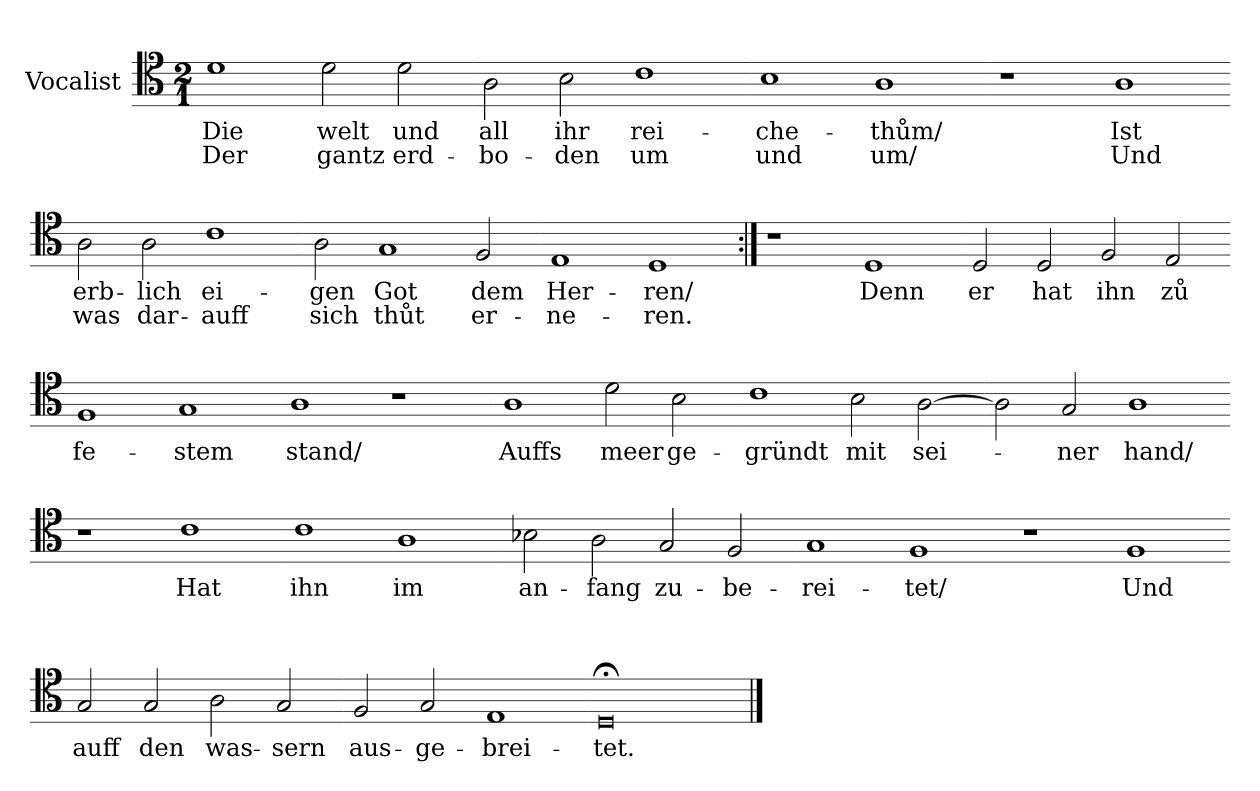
**kern	**text	**text
*part1	*part1	*part1
*staff1	*staff1	*staff1
*I"Vocalist	*	*
*clefC4	*	*
*k[]	*	*
*M2/1	*	*
*MM180	*	*
=	=	=
1d	Die	Der
2d	welt	gantz
2d	und	erd-
=-	=-	=-
2A	all	-bo-
2B	ihr	-den
1c	rei-	um
=-	=-	=-
1B	-che-	und
1A	-thům/	um/
=-	=-	=-
1r	.	.
1A	Ist	Und
=-	=-	=-
2A	erb-	was
2A	-lich	dar-
1c	ei-	-auff
=-	=-	=-
2A	-gen	sich
1G	Got	thůt
2F	dem	er-
=-	=-	=-
1E	Her-	-ne-
1D	-ren/	-ren.
=:|!	=:|!	=:|!
1r	.	.
1D	Denn	.
=-	=-	=-
2D	er	.
2D	hat	.
2F	ihn	.
2E	zů	.
=-	=-	=-
1F	fe-	.
1G	-stem	.
=-	=-	=-
1A	stand/	.
1r	.	.
=-	=-	=-
1A	Auffs	.
2d	meer	.
2B	ge-	.
=-	=-	=-
1c	-gründt	.
2B	mit	.
[2A	sei-	.
=-	=-	=-
2A]	.	.
2G	-ner	.
1A	hand/	.
=-	=-	=-
1r	.	.
1c	Hat	.
=-	=-	=-
1c	ihn	.
1A	im	.
=-	=-	=-
2B-X	an-	.
2A	-fang	.
2G	zu-	.
2F	-be-	--
=-	=-	=-
1G	-rei-	.
1F	-tet/	.
=-	=-	=-
1r	.	.
1F	Und	.
=-	=-	=-
2G	auff	.
2G	den	.
2A	was-	.
2G	-sern	.
=-	=-	=-
2F	aus-	.
2G	-ge-	.
1E	-brei-	.
=-	=-	=-
0D;<	-tet.	.
==	==	==
*-	*-	*-
